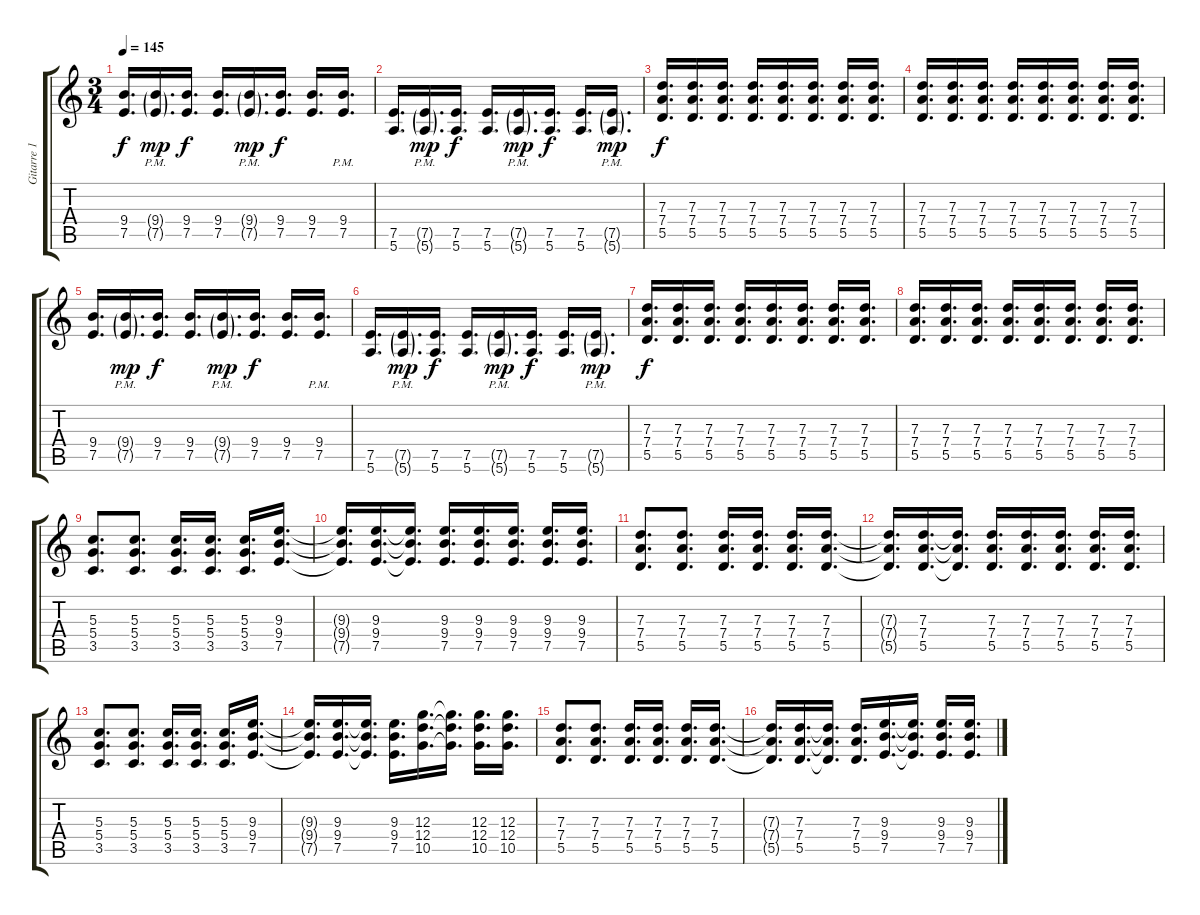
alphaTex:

\track ("Gitarre 1" "Gitarre 1") {instrument distortionguitar}
\staff {score tabs}
\tuning (E4 B3 G3 D3 A2 E2) {hide}
\ts (3 4)
\tempo 145
\clef g2
\ks c
(9.4 7.5).16{d dy f} (9.4{g pm} 7.5{g pm}).16{d dy mp} (9.4 7.5).16{d dy f} (9.4 7.5).16{d} (9.4{g pm} 7.5{g pm}).16{d dy mp} (9.4 7.5).16{d dy f} (9.4 7.5).16{d} (9.4 7.5{pm}).16{d} |
(7.5 5.6).16{d} (7.5{g pm} 5.6{g}).16{d dy mp} (7.5 5.6).16{d dy f} (7.5 5.6).16{d} (7.5{g pm} 5.6{g}).16{d dy mp} (7.5 5.6).16{d dy f} (7.5 5.6).16{d} (7.5{g pm} 5.6{g}).16{d dy mp} |
(7.3 7.4 5.5).16{d dy f} (7.3 7.4 5.5).16{d} (7.3 7.4 5.5).16{d} (7.3 7.4 5.5).16{d} (7.3 7.4 5.5).16{d} (7.3 7.4 5.5).16{d} (7.3 7.4 5.5).16{d} (7.3 7.4 5.5).16{d} |
(7.3 7.4 5.5).16{d} (7.3 7.4 5.5).16{d} (7.3 7.4 5.5).16{d} (7.3 7.4 5.5).16{d} (7.3 7.4 5.5).16{d} (7.3 7.4 5.5).16{d} (7.3 7.4 5.5).16{d} (7.3 7.4 5.5).16{d} |
(9.4 7.5).16{d} (9.4{g pm} 7.5{g pm}).16{d dy mp} (9.4 7.5).16{d dy f} (9.4 7.5).16{d} (9.4{g pm} 7.5{g pm}).16{d dy mp} (9.4 7.5).16{d dy f} (9.4 7.5).16{d} (9.4 7.5{pm}).16{d} |
(7.5 5.6).16{d} (7.5{g pm} 5.6{g}).16{d dy mp} (7.5 5.6).16{d dy f} (7.5 5.6).16{d} (7.5{g pm} 5.6{g}).16{d dy mp} (7.5 5.6).16{d dy f} (7.5 5.6).16{d} (7.5{g pm} 5.6{g}).16{d dy mp} |
(7.3 7.4 5.5).16{d dy f} (7.3 7.4 5.5).16{d} (7.3 7.4 5.5).16{d} (7.3 7.4 5.5).16{d} (7.3 7.4 5.5).16{d} (7.3 7.4 5.5).16{d} (7.3 7.4 5.5).16{d} (7.3 7.4 5.5).16{d} |
(7.3 7.4 5.5).16{d} (7.3 7.4 5.5).16{d} (7.3 7.4 5.5).16{d} (7.3 7.4 5.5).16{d} (7.3 7.4 5.5).16{d} (7.3 7.4 5.5).16{d} (7.3 7.4 5.5).16{d} (7.3 7.4 5.5).16{d} |
(5.3 5.4 3.5).8{d} (5.3 5.4 3.5).8{d} (5.3 5.4 3.5).16{d} (5.3 5.4 3.5).16{d} (5.3 5.4 3.5).16{d} (9.3 9.4 7.5).16{d} |
(9.3{t} 9.4{t} 7.5{t}).16{d} (9.3 9.4 7.5).16{d} (9.3{t} 9.4{t} 7.5{t}).16{d} (9.3 9.4 7.5).16{d} (9.3 9.4 7.5).16{d} (9.3 9.4 7.5).16{d} (9.3 9.4 7.5).16{d} (9.3 9.4 7.5).16{d} |
(7.3 7.4 5.5).8{d} (7.3 7.4 5.5).8{d} (7.3 7.4 5.5).16{d} (7.3 7.4 5.5).16{d} (7.3 7.4 5.5).16{d} (7.3 7.4 5.5).16{d} |
(7.3{t} 7.4{t} 5.5{t}).16{d} (7.3 7.4 5.5).16{d} (7.3{t} 7.4{t} 5.5{t}).16{d} (7.3 7.4 5.5).16{d} (7.3 7.4 5.5).16{d} (7.3 7.4 5.5).16{d} (7.3 7.4 5.5).16{d} (7.3 7.4 5.5).16{d} |
(5.3 5.4 3.5).8{d} (5.3 5.4 3.5).8{d} (5.3 5.4 3.5).16{d} (5.3 5.4 3.5).16{d} (5.3 5.4 3.5).16{d} (9.3 9.4 7.5).16{d} |
(9.3{t} 9.4{t} 7.5{t}).16{d} (9.3 9.4 7.5).16{d} (9.3{t} 9.4{t} 7.5{t}).16{d} (9.3 9.4 7.5).16{d} (12.3 12.4 10.5).16{d} (12.3{t} 12.4{t} 10.5{t}).16{d} (12.3 12.4 10.5).16{d} (12.3 12.4 10.5).16{d} |
(7.3 7.4 5.5).8{d} (7.3 7.4 5.5).8{d} (7.3 7.4 5.5).16{d} (7.3 7.4 5.5).16{d} (7.3 7.4 5.5).16{d} (7.3 7.4 5.5).16{d} |
(7.3{t} 7.4{t} 5.5{t}).16{d} (7.3 7.4 5.5).16{d} (7.3{t} 7.4{t} 5.5{t}).16{d} (7.3 7.4 5.5).16{d} (9.3 9.4 7.5).16{d} (9.3{t} 9.4{t} 7.5{t}).16{d} (9.3 9.4 7.5).16{d} (9.3 9.4 7.5).16{d}
